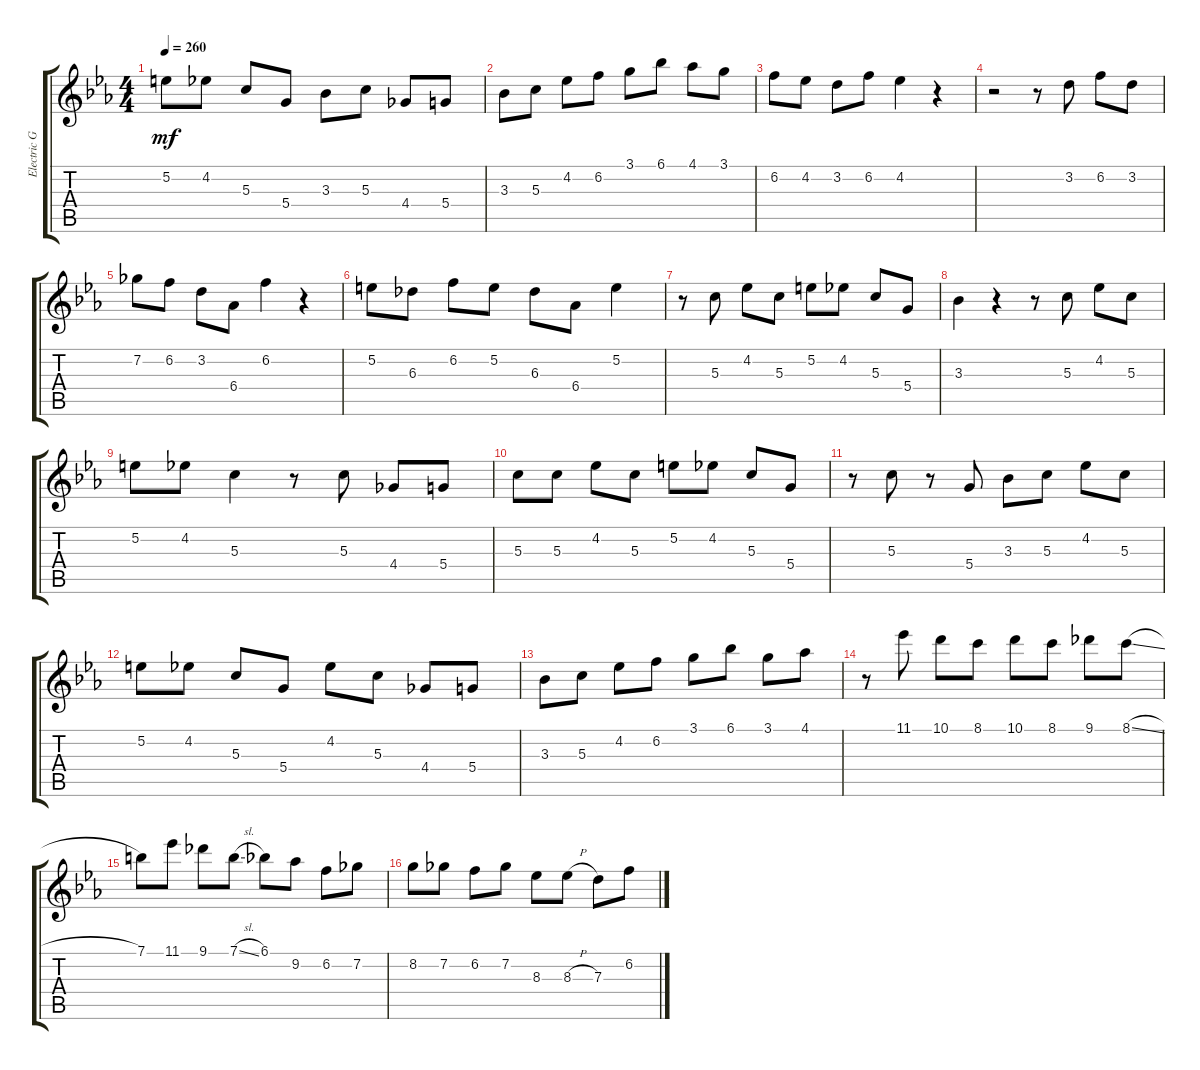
\track ("Electric Guitar" "Electric G") {instrument electricguitarclean}
\staff {score tabs}
\tuning (E4 B3 G3 D3 A2 E2) {hide}
\ts (4 4)
\tempo 260
\clef g2
\ks cminor
5.2.8{dy mf} 4.2.8 5.3.8 5.4.8 3.3.8 5.3.8 4.4.8 5.4.8 |
3.3.8 5.3.8 4.2.8 6.2.8 3.1.8 6.1.8 4.1.8 3.1.8 |
6.2.8 4.2.8 3.2.8 6.2.8 4.2.4 r.4 |
r.2 r.8 3.2.8 6.2.8 3.2.8 |
7.2.8 6.2.8 3.2.8 6.4.8 6.2.4 r.4 |
5.2.8 6.3.8 6.2.8 5.2.8 6.3.8 6.4.8 5.2.4 |
r.8 5.3.8 4.2.8 5.3.8 5.2.8 4.2.8 5.3.8 5.4.8 |
3.3.4 r.4 r.8 5.3.8 4.2.8 5.3.8 |
5.2.8 4.2.8 5.3.4 r.8 5.3.8 4.4.8 5.4.8 |
5.3.8 5.3.8 4.2.8 5.3.8 5.2.8 4.2.8 5.3.8 5.4.8 |
r.8 5.3.8 r.8 5.4.8 3.3.8 5.3.8 4.2.8 5.3.8 |
5.2.8 4.2.8 5.3.8 5.4.8 4.2.8 5.3.8 4.4.8 5.4.8 |
3.3.8 5.3.8 4.2.8 6.2.8 3.1.8 6.1.8 3.1.8 4.1.8 |
r.8 11.1.8 10.1.8 8.1.8 10.1.8 8.1.8 9.1.8 8.1{sl}.8 |
7.1.8 11.1.8 9.1.8 7.1{sl}.8 6.1.8 9.2.8 6.2.8 7.2.8 |
8.2.8 7.2.8 6.2.8 7.2.8 8.3.8 8.3{h}.8 7.3.8 6.2.8
